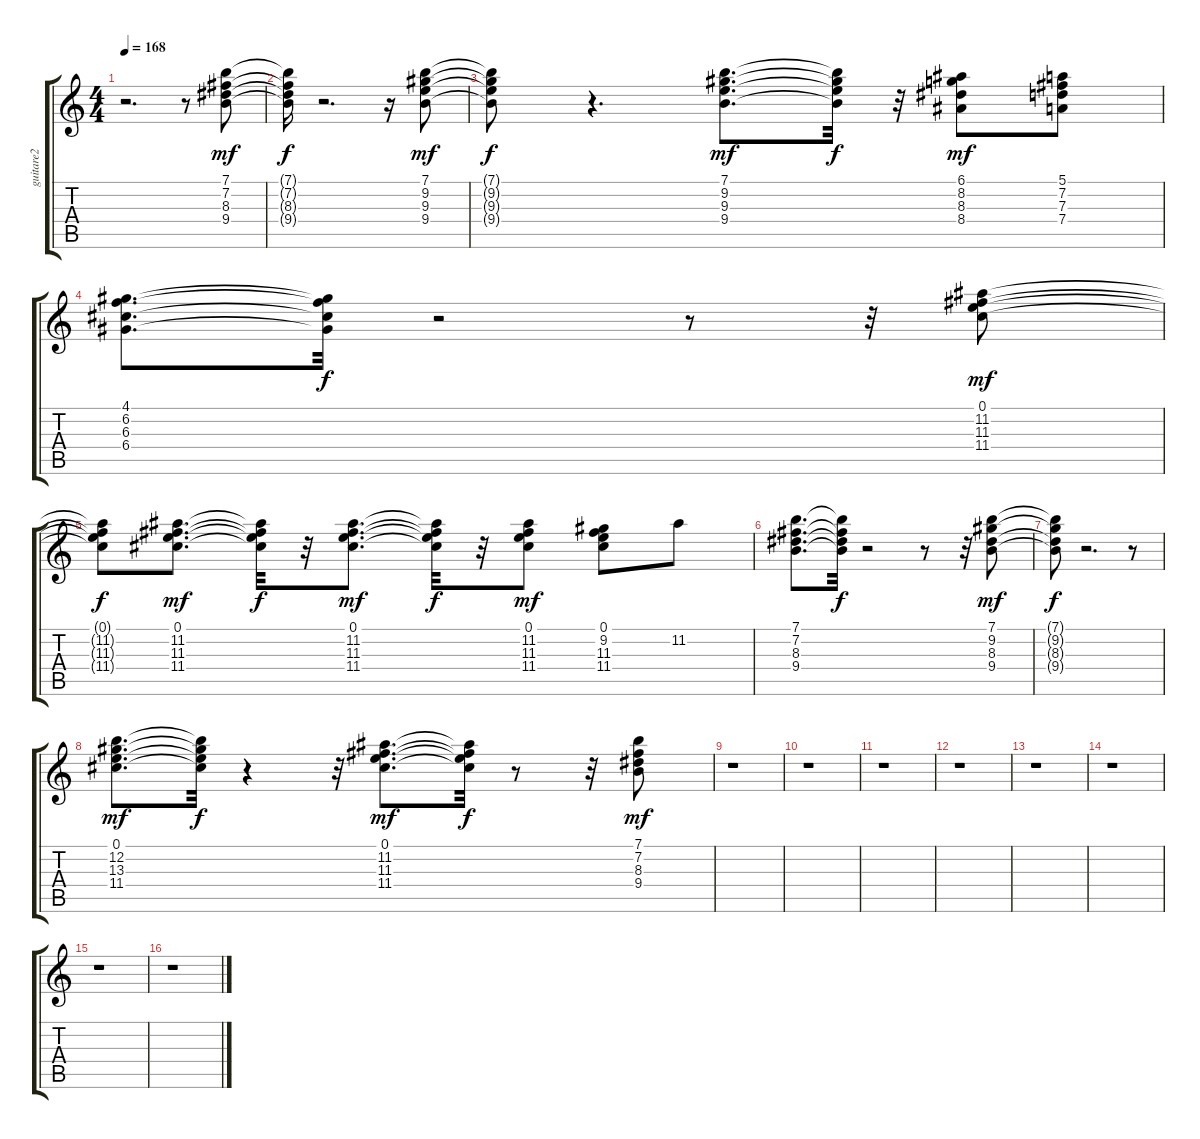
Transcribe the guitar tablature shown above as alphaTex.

\track ("guitare2" "guitare2") {instrument distortionguitar}
\staff {score tabs}
\tuning (E4 B3 G3 D3 A2 E2) {hide}
\ts (4 4)
\tempo 168
\clef g2
\ks c
r.2{d dy mf} r.8 (7.1 7.2 8.3 9.4).8 |
(7.1{t} 7.2{t} 8.3{t} 9.4{t}).16{dy f} r.2{d} r.16 (7.1 9.2 9.3 9.4).8{dy mf} |
(7.1{t} 9.2{t} 9.3{t} 9.4{t}).8{dy f} r.4{d} (7.1 9.2 9.3 9.4).8{d dy mf} (7.1{t} 9.2{t} 9.3{t} 9.4{t}).32{dy f} r.32 (6.1 8.2 8.3 8.4).8{dy mf} (5.1 7.2 7.3 7.4).8 |
(4.1 6.2 6.3 6.4).8{d} (4.1{t} 6.2{t} 6.3{t} 6.4{t}).32{dy f} r.2 r.8 r.32 (0.1 11.2 11.3 11.4).8{dy mf} |
(0.1{t} 11.2{t} 11.3{t} 11.4{t}).8{dy f} (0.1 11.2 11.3 11.4).8{d dy mf} (0.1{t} 11.2{t} 11.3{t} 11.4{t}).32{dy f} r.32 (0.1 11.2 11.3 11.4).8{d dy mf} (0.1{t} 11.2{t} 11.3{t} 11.4{t}).32{dy f} r.32 (0.1 11.2 11.3 11.4).8{dy mf} (0.1 9.2 11.3 11.4).8 11.2.8 |
(7.1 7.2 8.3 9.4).8{d} (7.1{t} 7.2{t} 8.3{t} 9.4{t}).32{dy f} r.2 r.8 r.32 (7.1 9.2 8.3 9.4).8{dy mf} |
(7.1{t} 9.2{t} 8.3{t} 9.4{t}).8{dy f} r.2{d} r.8 |
(0.1 12.2 13.3 11.4).8{d dy mf} (0.1{t} 12.2{t} 13.3{t} 11.4{t}).32{dy f} r.4 r.32 (0.1 11.2 11.3 11.4).8{d dy mf} (0.1{t} 11.2{t} 11.3{t} 11.4{t}).32{dy f} r.8 r.32 (7.1 7.2 8.3 9.4).8{dy mf} |
r.1 |
r.1 |
r.1 |
r.1 |
r.1 |
r.1 |
r.1 |
r.1
